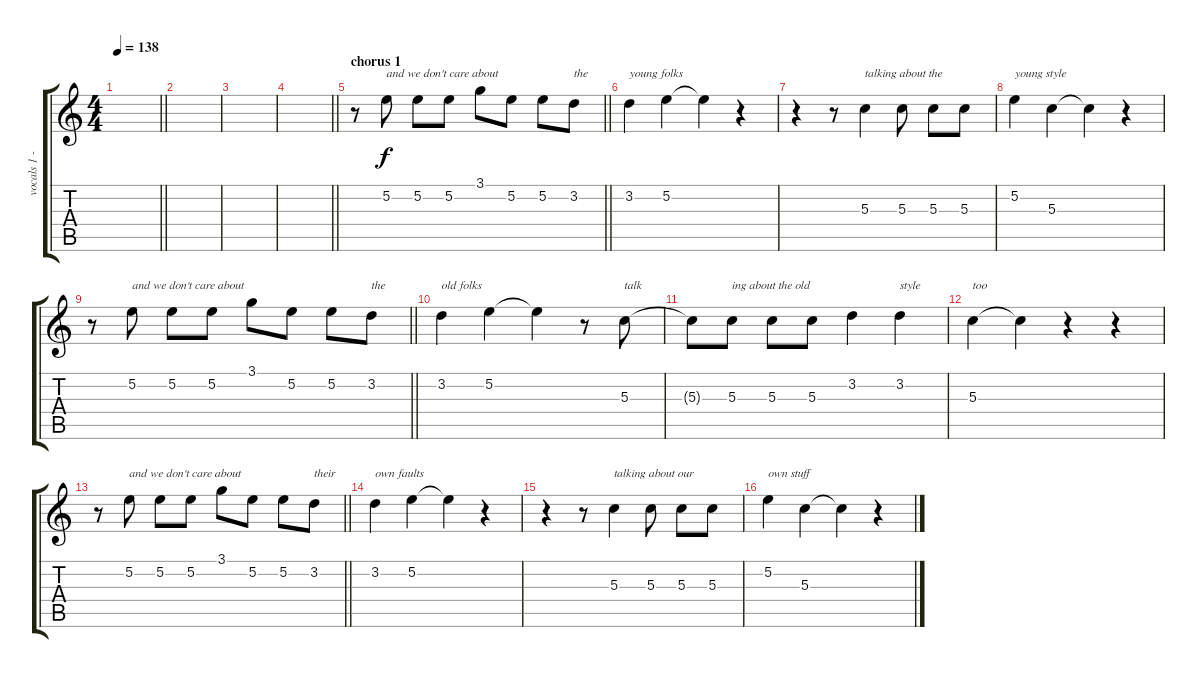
\track ("vocals 1 - male" "vocals 1 -") {instrument electricguitarjazz}
\staff {score tabs}
\tuning (E4 B3 G3 D3 A2 E2) {hide}
\ts (4 4)
\tempo 138
\clef g2
\barLineRight lightlight
\ks c
|
|
|
\barLineRight lightlight
|
\section ("" "chorus 1")
\barLineRight lightlight
r.8 5.2.8{txt "and we don't care about "} 5.2.8 5.2.8 3.1.8 5.2.8 5.2.8 3.2.8{txt "the"} |
3.2.4{txt "young folks"} 5.2.4 5.2{t}.4 r.4 |
r.4 r.8 5.3.4{txt "talking about the "} 5.3.8 5.3.8 5.3.8 |
5.2.4{txt "young style"} 5.3.4 5.3{t}.4 r.4 |
\barLineRight lightlight
r.8 5.2.8{txt "and we don't care about "} 5.2.8 5.2.8 3.1.8 5.2.8 5.2.8 3.2.8{txt "the"} |
3.2.4{txt "old folks"} 5.2.4 5.2{t}.4 r.8 5.3.8{txt "talk"} |
5.3{t}.8 5.3.8{txt "ing about the old "} 5.3.8 5.3.8 3.2.4 3.2.4{txt "style "} |
5.3.4{txt "too"} 5.3{t}.4 r.4 r.4 |
\barLineRight lightlight
r.8 5.2.8{txt "and we don't care about "} 5.2.8 5.2.8 3.1.8 5.2.8 5.2.8 3.2.8{txt "their"} |
3.2.4{txt "own faults"} 5.2.4 5.2{t}.4 r.4 |
r.4 r.8 5.3.4{txt "talking about our "} 5.3.8 5.3.8 5.3.8 |
5.2.4{txt "own stuff"} 5.3.4 5.3{t}.4 r.4
